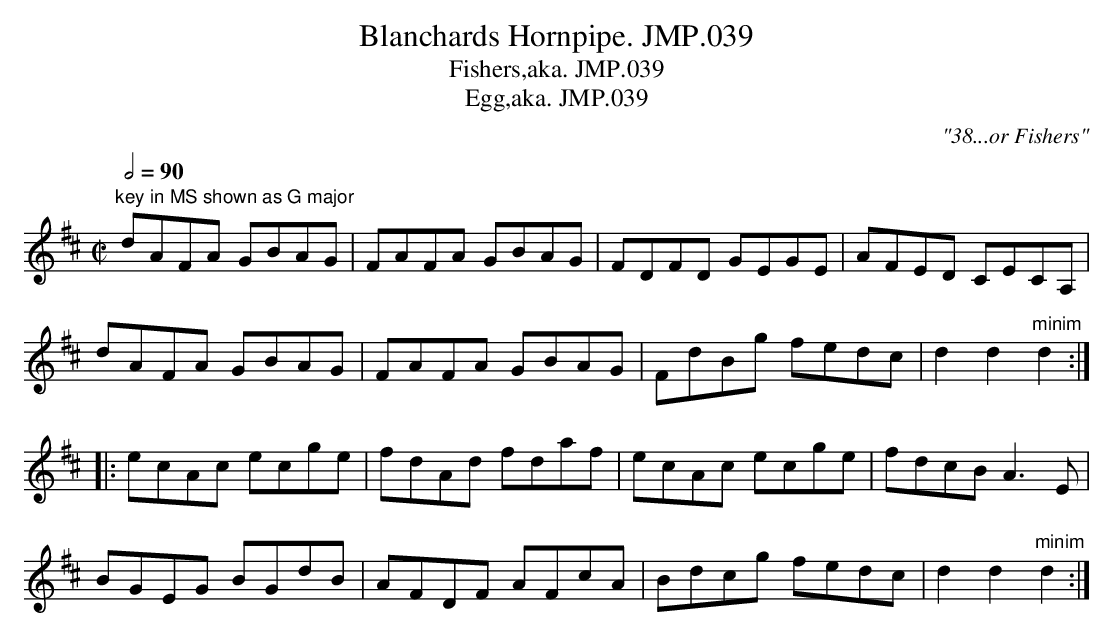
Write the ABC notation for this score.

X:1
T:Blanchards Hornpipe. JMP.039
T:Fishers,aka. JMP.039
T:Egg,aka. JMP.039
M:C|
L:1/8
Q:1/2=90
C:"38...or Fishers"
K:D major
"key in MS shown as G major"dAFA GBAG |\
FAFA GBAG | FDFD GEGE | AFED CECA, |
dAFA GBAG |FAFA GBAG | FdBg fedc | d2d2"minim"d2 :|
|:ecAc ecge | fdAd fdaf | ecAc ecge | fdcB A3 E |
BGEG BGdB | AFDF AFcA | Bdcg fedc | d2d2"minim"d2 :|
